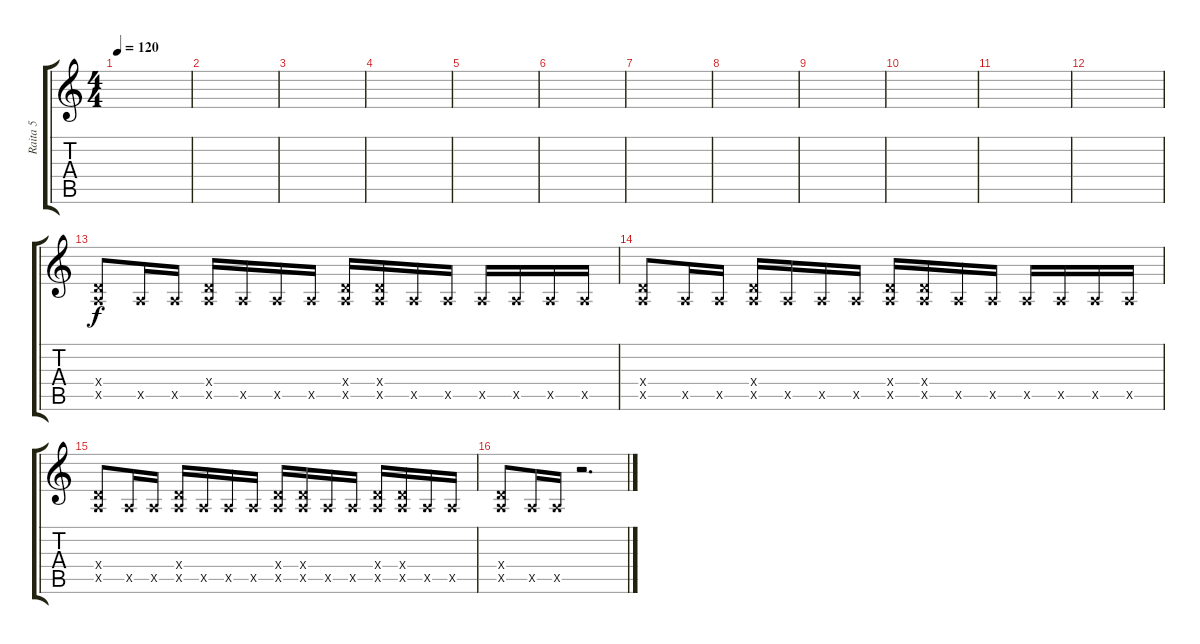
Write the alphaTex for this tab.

\track ("Raita 5" "Raita 5") {instrument overdrivenguitar}
\staff {score tabs}
\tuning (E4 B3 G3 D3 A2 E2) {hide}
\ts (4 4)
\tempo 120
\clef g2
\ks c
|
|
|
|
|
|
|
|
|
|
|
|
(0.4{x} 0.5{x}).8{volume 10 instrument overdrivenguitar} 0.5{x}.16 0.5{x}.16 (0.4{x} 0.5{x}).16 0.5{x}.16 0.5{x}.16 0.5{x}.16 (0.4{x} 0.5{x}).16 (0.4{x} 0.5{x}).16 0.5{x}.16 0.5{x}.16 0.5{x}.16 0.5{x}.16 0.5{x}.16 0.5{x}.16 |
(0.4{x} 0.5{x}).8{volume 10} 0.5{x}.16 0.5{x}.16 (0.4{x} 0.5{x}).16 0.5{x}.16 0.5{x}.16 0.5{x}.16 (0.4{x} 0.5{x}).16 (0.4{x} 0.5{x}).16 0.5{x}.16 0.5{x}.16 0.5{x}.16 0.5{x}.16 0.5{x}.16 0.5{x}.16 |
(0.4{x} 0.5{x}).8 0.5{x}.16 0.5{x}.16 (0.4{x} 0.5{x}).16 0.5{x}.16 0.5{x}.16 0.5{x}.16 (0.4{x} 0.5{x}).16 (0.4{x} 0.5{x}).16 0.5{x}.16 0.5{x}.16 (0.4{x} 0.5{x}).16 (0.4{x} 0.5{x}).16 0.5{x}.16 0.5{x}.16 |
(0.4{x} 0.5{x}).8{volume 10} 0.5{x}.16 0.5{x}.16 r.2{d}
